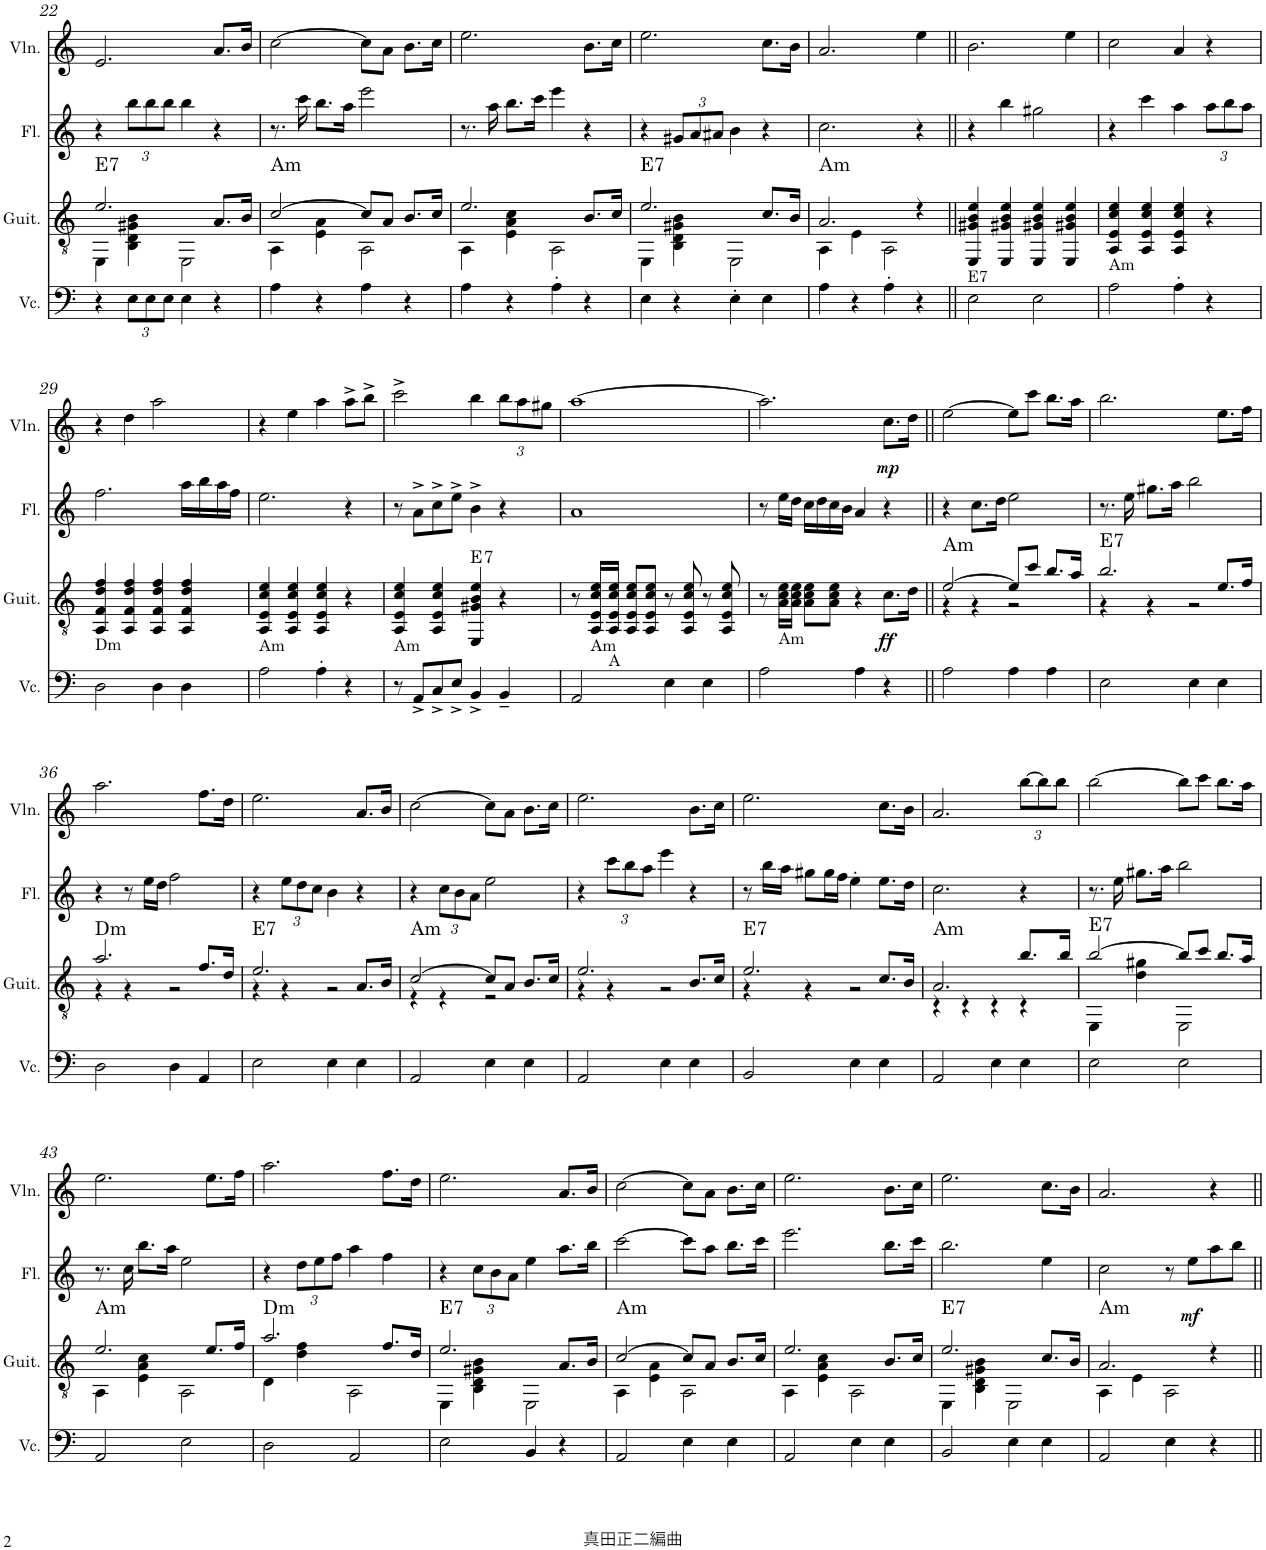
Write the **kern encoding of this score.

**kern	**kern	**dynam	**harte	**kern	**dynam	**kern	**dynam
*part4	*part3	*part3	*part3	*part2	*part2	*part1	*part1
*staff4	*staff3	*staff3	*	*staff2	*staff2	*staff1	*staff1
*I"チェロ	*I"クラシックギター	*	*	*I"フルート	*	*I"ヴァイオリン	*
!!LO:PB:g=z
*clefF4	*clefGv2	*	*	*clefG2	*	*clefG2	*
*k[]	*k[]	*	*	*k[]	*	*k[]	*
*M4/4	*M4/4	*	*	*M4/4	*	*M4/4	*
=22	=22	=22	=22	=22	=22	=22	=22
*	*^	*	*	*	*	*	*
!	!LO:TX:a:t=E7	!	!	!	!	!	!	!
4r	2.e/	4EE\	.	.	4r	.	2.e/	.
*Xbrackettup	*	*	*	*	*Xbrackettup	*	*	*
12E\L	.	4BB\ 4D\ 4G#X\ 4B\	.	.	12bb\L	.	.	.
12E\	.	.	.	.	12bb\	.	.	.
12E\J	.	.	.	.	12bb\J	.	.	.
4E\	.	2EE\	.	.	4bb\	.	.	.
4r	8.A/L	.	.	.	4r	.	8.a/L	.
.	16B/Jk	.	.	.	.	.	16b/Jk	.
=23	=23	=23	=23	=23	=23	=23	=23	=23
!	!LO:TX:a:t=Am	!	!	!	!	!	!	!
4A\	[2c/	4AA\	.	.	8.r	.	[2cc\	.
.	.	.	.	.	16ccc\	.	.	.
4r	.	4E\ 4A\	.	.	8.bb\L	.	.	.
.	.	.	.	.	16aa\Jk	.	.	.
4A\	8c/L]	2AA\	.	.	2eee\	.	8cc\L]	.
.	8A/J	.	.	.	.	.	8a\J	.
4r	8.B/L	.	.	.	.	.	8.b\L	.
.	16c/Jk	.	.	.	.	.	16cc\Jk	.
=24	=24	=24	=24	=24	=24	=24	=24	=24
4A\	2.e/	4AA\	.	.	8.r	.	2.ee\	.
.	.	.	.	.	16aa\	.	.	.
4r	.	4E\ 4A\ 4c\	.	.	8.bb\L	.	.	.
.	.	.	.	.	16ccc\Jk	.	.	.
4A'\	.	2AA\	.	.	4eee\	.	.	.
4r	8.B/L	.	.	.	4r	.	8.b\L	.
.	16c/Jk	.	.	.	.	.	16cc\Jk	.
=25	=25	=25	=25	=25	=25	=25	=25	=25
!	!LO:TX:a:t=E7	!	!	!	!	!	!	!
4E\	2.e/	4EE\	.	.	4r	.	2.ee\	.
4r	.	4BB\ 4D\ 4G#X\ 4B\	.	.	12g#X/L	.	.	.
.	.	.	.	.	12a/	.	.	.
.	.	.	.	.	12a#X/J	.	.	.
4E'\	.	2EE\	.	.	4b\	.	.	.
4E\	8.c/L	.	.	.	4r	.	8.cc\L	.
.	16B/Jk	.	.	.	.	.	16b\Jk	.
=26	=26	=26	=26	=26	=26	=26	=26	=26
!	!LO:TX:a:t=Am	!	!	!	!	!	!	!
4A\	2.A/	4AA\	.	.	2.cc\	.	2.a/	.
4r	.	4E\	.	.	.	.	.	.
4A'\	.	2AA\	.	.	.	.	.	.
4r	4r	.	.	.	4r	.	4ee\	.
*	*v	*v	*	*	*	*	*	*
=27||	=27||	=27||	=27||	=27||	=27||	=27||	=27||
!	!LO:TX:b:t=E7	!	!	!	!	!	!
2E\	4EE/ 4G#X/ 4B/ 4e/	.	.	4r	.	2.b\	.
.	4EE/ 4G#X/ 4B/ 4e/	.	.	4bb\	.	.	.
2E\	4EE/ 4G#X/ 4B/ 4e/	.	.	2gg#X\	.	.	.
.	4EE/ 4G#X/ 4B/ 4e/	.	.	.	.	4ee\	.
=28	=28	=28	=28	=28	=28	=28	=28
!	!LO:TX:b:t=Am	!	!	!	!	!	!
2A\	4AA/ 4E/ 4c/ 4e/	.	.	4r	.	2cc\	.
.	4AA/ 4E/ 4c/ 4e/	.	.	4ccc\	.	.	.
4A'\	4AA/ 4E/ 4c/ 4e/	.	.	4aa\	.	4a/	.
4r	4r	.	.	12aa\L	.	4r	.
.	.	.	.	12bb\	.	.	.
.	.	.	.	12aa\J	.	.	.
!!LO:LB:g=z
=29	=29	=29	=29	=29	=29	=29	=29
!	!LO:TX:b:t=Dm	!	!	!	!	!	!
2D\	4AA/ 4F/ 4d/ 4f/	.	.	2.ff\	.	4r	.
.	4AA/ 4F/ 4d/ 4f/	.	.	.	.	4dd\	.
4D\	4AA/ 4F/ 4d/ 4f/	.	.	.	.	2aa\	.
4D\	4AA/ 4F/ 4d/ 4f/	.	.	16aa\LL	.	.	.
.	.	.	.	16bb\	.	.	.
.	.	.	.	16aa\	.	.	.
.	.	.	.	16ff\JJ	.	.	.
=30	=30	=30	=30	=30	=30	=30	=30
!	!LO:TX:b:t=Am	!	!	!	!	!	!
2A\	4AA/ 4E/ 4c/ 4e/	.	.	2.ee\	.	4r	.
.	4AA/ 4E/ 4c/ 4e/	.	.	.	.	4ee\	.
4A'\	4AA/ 4E/ 4c/ 4e/	.	.	.	.	4aa\	.
4r	4r	.	.	4r	.	8aa^\L	.
.	.	.	.	.	.	8bb^\J	.
=31	=31	=31	=31	=31	=31	=31	=31
!	!LO:TX:b:t=Am	!	!	!	!	!	!
8r	4AA/ 4E/ 4c/ 4e/	.	.	8r	.	2ccc^\	.
8AA^/L	.	.	.	8a^\L	.	.	.
8C^/	4AA/ 4E/ 4c/ 4e/	.	.	8cc^\	.	.	.
8E^/J	.	.	.	8ee^\J	.	.	.
!	!	!	!LO:H:kt=7	!	!	!	!
4BB^/	4EE/ 4G#X/ 4B/ 4e/	.	E:7	4b^\	.	4bb\	.
*	*	*	*	*	*	*Xbrackettup	*
4BB~/	4r	.	.	4r	.	12bb\L	.
.	.	.	.	.	.	12aa\	.
.	.	.	.	.	.	12gg#X\J	.
=32	=32	=32	=32	=32	=32	=32	=32
2AA/	8r	.	.	1a	.	[1aa	.
!	!LO:TX:b:t=Am	!	!	!	!	!	!
.	16AA/ 16E/ 16c/ 16e/LL	.	.	.	.	.	.
!	!LO:TX:b:t=A	!	!	!	!	!	!
.	16AA/ 16E/ 16c/ 16e/JJ	.	.	.	.	.	.
.	8AA/ 8E/ 8c/ 8e/L	.	.	.	.	.	.
.	8AA/ 8E/ 8c/ 8e/J	.	.	.	.	.	.
4E\	8r	.	.	.	.	.	.
.	8AA/ 8E/ 8c/ 8e/	.	.	.	.	.	.
4E\	8r	.	.	.	.	.	.
.	8AA/ 8E/ 8c/ 8e/	.	.	.	.	.	.
=33	=33	=33	=33	=33	=33	=33	=33
2A\	8r	.	.	8r	.	2.aa\]	.
!	!LO:TX:b:t=Am	!	!	!	!	!	!
.	16A\ 16c\ 16e\LL	.	.	16ee\LL	.	.	.
.	16A\ 16c\ 16e\JJ	.	.	16dd\JJ	.	.	.
.	8A\ 8c\ 8e\L	.	.	16cc\LL	.	.	.
.	.	.	.	16dd\	.	.	.
.	8A\ 8c\ 8e\J	.	.	16cc\	.	.	.
.	.	.	.	16b\JJ	.	.	.
4A\	4r	.	.	4a/	.	.	.
!	!	!LO:DY:b	!	!	!	!	!LO:DY:b
4r	8.c\L	ff	.	4r	.	8.cc\L	mp
.	16d\Jk	.	.	.	.	16dd\Jk	.
=34||	=34||	=34||	=34||	=34||	=34||	=34||	=34||
*	*^	*	*	*	*	*	*
!	!LO:TX:a:t=Am	!	!	!	!	!	!	!
2A\	[2e/	4r	.	.	4r	.	[2ee\	.
.	.	4r	.	.	8.cc\L	.	.	.
.	.	.	.	.	16dd\Jk	.	.	.
4A\	8e/L]	2r	.	.	2ee\	.	8ee\L]	.
.	8cc/J	.	.	.	.	.	8ccc\J	.
4A\	8.b/L	.	.	.	.	.	8.bb\L	.
.	16a/Jk	.	.	.	.	.	16aa\Jk	.
=35	=35	=35	=35	=35	=35	=35	=35	=35
!	!LO:TX:a:t=E7	!	!	!	!	!	!	!
2E\	2.b/	4r	.	.	8.r	.	2.bb\	.
.	.	.	.	.	16ee\	.	.	.
.	.	4r	.	.	8.gg#X\L	.	.	.
.	.	.	.	.	16aa\Jk	.	.	.
4E\	.	2r	.	.	2bb\	.	.	.
4E\	8.e/L	.	.	.	.	.	8.ee\L	.
.	16f/Jk	.	.	.	.	.	16ff\Jk	.
!!LO:LB:g=z
=36	=36	=36	=36	=36	=36	=36	=36	=36
!	!LO:TX:a:t=Dm	!	!	!	!	!	!	!
2D\	2.a/	4r	.	.	4r	.	2.aa\	.
.	.	4r	.	.	8r	.	.	.
.	.	.	.	.	16ee\LL	.	.	.
.	.	.	.	.	16dd\JJ	.	.	.
4D\	.	2r	.	.	2ff\	.	.	.
4AA/	8.f/L	.	.	.	.	.	8.ff\L	.
.	16d/Jk	.	.	.	.	.	16dd\Jk	.
=37	=37	=37	=37	=37	=37	=37	=37	=37
!	!LO:TX:a:t=E7	!	!	!	!	!	!	!
2E\	2.e/	4r	.	.	4r	.	2.ee\	.
.	.	4r	.	.	12ee\L	.	.	.
.	.	.	.	.	12dd\	.	.	.
.	.	.	.	.	12cc\J	.	.	.
4E\	.	2r	.	.	4b\	.	.	.
4E\	8.A/L	.	.	.	4r	.	8.a/L	.
.	16B/Jk	.	.	.	.	.	16b/Jk	.
=38	=38	=38	=38	=38	=38	=38	=38	=38
!	!LO:TX:a:t=Am	!	!	!	!	!	!	!
2AA/	[2c/	4r	.	.	4r	.	[2cc\	.
.	.	4r	.	.	12cc\L	.	.	.
.	.	.	.	.	12b\	.	.	.
.	.	.	.	.	12a\J	.	.	.
4E\	8c/L]	2r	.	.	2ee\	.	8cc\L]	.
.	8A/J	.	.	.	.	.	8a\J	.
4E\	8.B/L	.	.	.	.	.	8.b\L	.
.	16c/Jk	.	.	.	.	.	16cc\Jk	.
=39	=39	=39	=39	=39	=39	=39	=39	=39
2AA/	2.e/	4r	.	.	4r	.	2.ee\	.
.	.	4r	.	.	12ccc\L	.	.	.
.	.	.	.	.	12bb\	.	.	.
.	.	.	.	.	12aa\J	.	.	.
4E\	.	2r	.	.	4eee\	.	.	.
4E\	8.B/L	.	.	.	4r	.	8.b\L	.
.	16c/Jk	.	.	.	.	.	16cc\Jk	.
=40	=40	=40	=40	=40	=40	=40	=40	=40
!	!LO:TX:a:t=E7	!	!	!	!	!	!	!
2BB/	2.e/	4r	.	.	8r	.	2.ee\	.
.	.	.	.	.	16bb\LL	.	.	.
.	.	.	.	.	16aa\JJ	.	.	.
.	.	4r	.	.	8gg#X\L	.	.	.
.	.	.	.	.	16gg#\L	.	.	.
.	.	.	.	.	16ff\JJ	.	.	.
4E\	.	2r	.	.	4ee'\	.	.	.
4E\	8.c/L	.	.	.	8.ee\L	.	8.cc\L	.
.	16B/Jk	.	.	.	16dd\Jk	.	16b\Jk	.
=41	=41	=41	=41	=41	=41	=41	=41	=41
!	!LO:TX:a:t=Am	!	!	!	!	!	!	!
2AA/	2.A/	4r	.	.	2.cc\	.	2.a/	.
.	.	4r	.	.	.	.	.	.
4E\	.	4r	.	.	.	.	.	.
4E\	8.b/L	4r	.	.	4r	.	[12bb\L	.
.	.	.	.	.	.	.	12bb\]	.
.	.	.	.	.	.	.	12bb\J	.
.	16b/Jk	.	.	.	.	.	.	.
=42	=42	=42	=42	=42	=42	=42	=42	=42
!	!LO:TX:a:t=E7	!	!	!	!	!	!	!
2E\	[2b/	4EE\	.	.	8.r	.	[2bb\	.
.	.	.	.	.	16ee\	.	.	.
.	.	4d\ 4g#X\	.	.	8.gg#X\L	.	.	.
.	.	.	.	.	16aa\Jk	.	.	.
2E\	8b/L]	2EE\	.	.	2bb\	.	8bb\L]	.
.	8cc/J	.	.	.	.	.	8ccc\J	.
.	8.b/L	.	.	.	.	.	8.bb\L	.
.	16a/Jk	.	.	.	.	.	16aa\Jk	.
!!LO:LB:g=z
=43	=43	=43	=43	=43	=43	=43	=43	=43
!	!LO:TX:a:t=Am	!	!	!	!	!	!	!
2AA/	2.e/	4AA\	.	.	8.r	.	2.ee\	.
.	.	.	.	.	16cc\	.	.	.
.	.	4E\ 4A\ 4c\	.	.	8.bb\L	.	.	.
.	.	.	.	.	16aa\Jk	.	.	.
2E\	.	2AA\	.	.	2ee\	.	.	.
.	8.e/L	.	.	.	.	.	8.ee\L	.
.	16f/Jk	.	.	.	.	.	16ff\Jk	.
=44	=44	=44	=44	=44	=44	=44	=44	=44
!	!LO:TX:a:t=Dm	!	!	!	!	!	!	!
2D\	2.a/	4D\	.	.	4r	.	2.aa\	.
.	.	4d\ 4f\	.	.	12dd\L	.	.	.
.	.	.	.	.	12ee\	.	.	.
.	.	.	.	.	12ff\J	.	.	.
2AA/	.	2AA\	.	.	4aa\	.	.	.
.	8.f/L	.	.	.	4ff\	.	8.ff\L	.
.	16d/Jk	.	.	.	.	.	16dd\Jk	.
=45	=45	=45	=45	=45	=45	=45	=45	=45
!	!LO:TX:a:t=E7	!	!	!	!	!	!	!
2E\	2.e/	4EE\	.	.	4r	.	2.ee\	.
.	.	4BB\ 4D\ 4G#X\ 4B\	.	.	12cc\L	.	.	.
.	.	.	.	.	12b\	.	.	.
.	.	.	.	.	12a\J	.	.	.
4BB/	.	2EE\	.	.	4ee\	.	.	.
4r	8.A/L	.	.	.	8.aa\L	.	8.a/L	.
.	16B/Jk	.	.	.	16bb\Jk	.	16b/Jk	.
=46	=46	=46	=46	=46	=46	=46	=46	=46
!	!LO:TX:a:t=Am	!	!	!	!	!	!	!
2AA/	[2c/	4AA\	.	.	[2ccc\	.	[2cc\	.
.	.	4E\ 4A\	.	.	.	.	.	.
4E\	8c/L]	2AA\	.	.	8ccc\L]	.	8cc\L]	.
.	8A/J	.	.	.	8aa\J	.	8a\J	.
4E\	8.B/L	.	.	.	8.bb\L	.	8.b\L	.
.	16c/Jk	.	.	.	16ccc\Jk	.	16cc\Jk	.
=47	=47	=47	=47	=47	=47	=47	=47	=47
2AA/	2.e/	4AA\	.	.	2.eee\	.	2.ee\	.
.	.	4E\ 4A\ 4c\	.	.	.	.	.	.
4E\	.	2AA\	.	.	.	.	.	.
4E\	8.B/L	.	.	.	8.bb\L	.	8.b\L	.
.	16c/Jk	.	.	.	16ccc\Jk	.	16cc\Jk	.
=48	=48	=48	=48	=48	=48	=48	=48	=48
!	!LO:TX:a:t=E7	!	!	!	!	!	!	!
2BB/	2.e/	4EE\	.	.	2.bb\	.	2.ee\	.
.	.	4BB\ 4D\ 4G#X\ 4B\	.	.	.	.	.	.
4E\	.	2EE\	.	.	.	.	.	.
4E\	8.c/L	.	.	.	4ee\	.	8.cc\L	.
.	16B/Jk	.	.	.	.	.	16b\Jk	.
=49	=49	=49	=49	=49	=49	=49	=49	=49
!	!LO:TX:a:t=Am	!	!	!	!	!	!	!
2AA/	2.A/	4AA\	.	.	2cc\	.	2.a/	.
.	.	4E\	.	.	.	.	.	.
4E\	.	2AA\	.	.	8r	.	.	.
!	!	!	!	!	!	!LO:DY:b	!	!
.	.	.	.	.	8ee\L	mf	.	.
4r	4r	.	.	.	8aa\	.	4r	.
.	.	.	.	.	8bb\J	.	.	.
*	*v	*v	*	*	*	*	*	*
=||	=||	=||	=||	=||	=||	=||	=||
*-	*-	*-	*-	*-	*-	*-	*-
